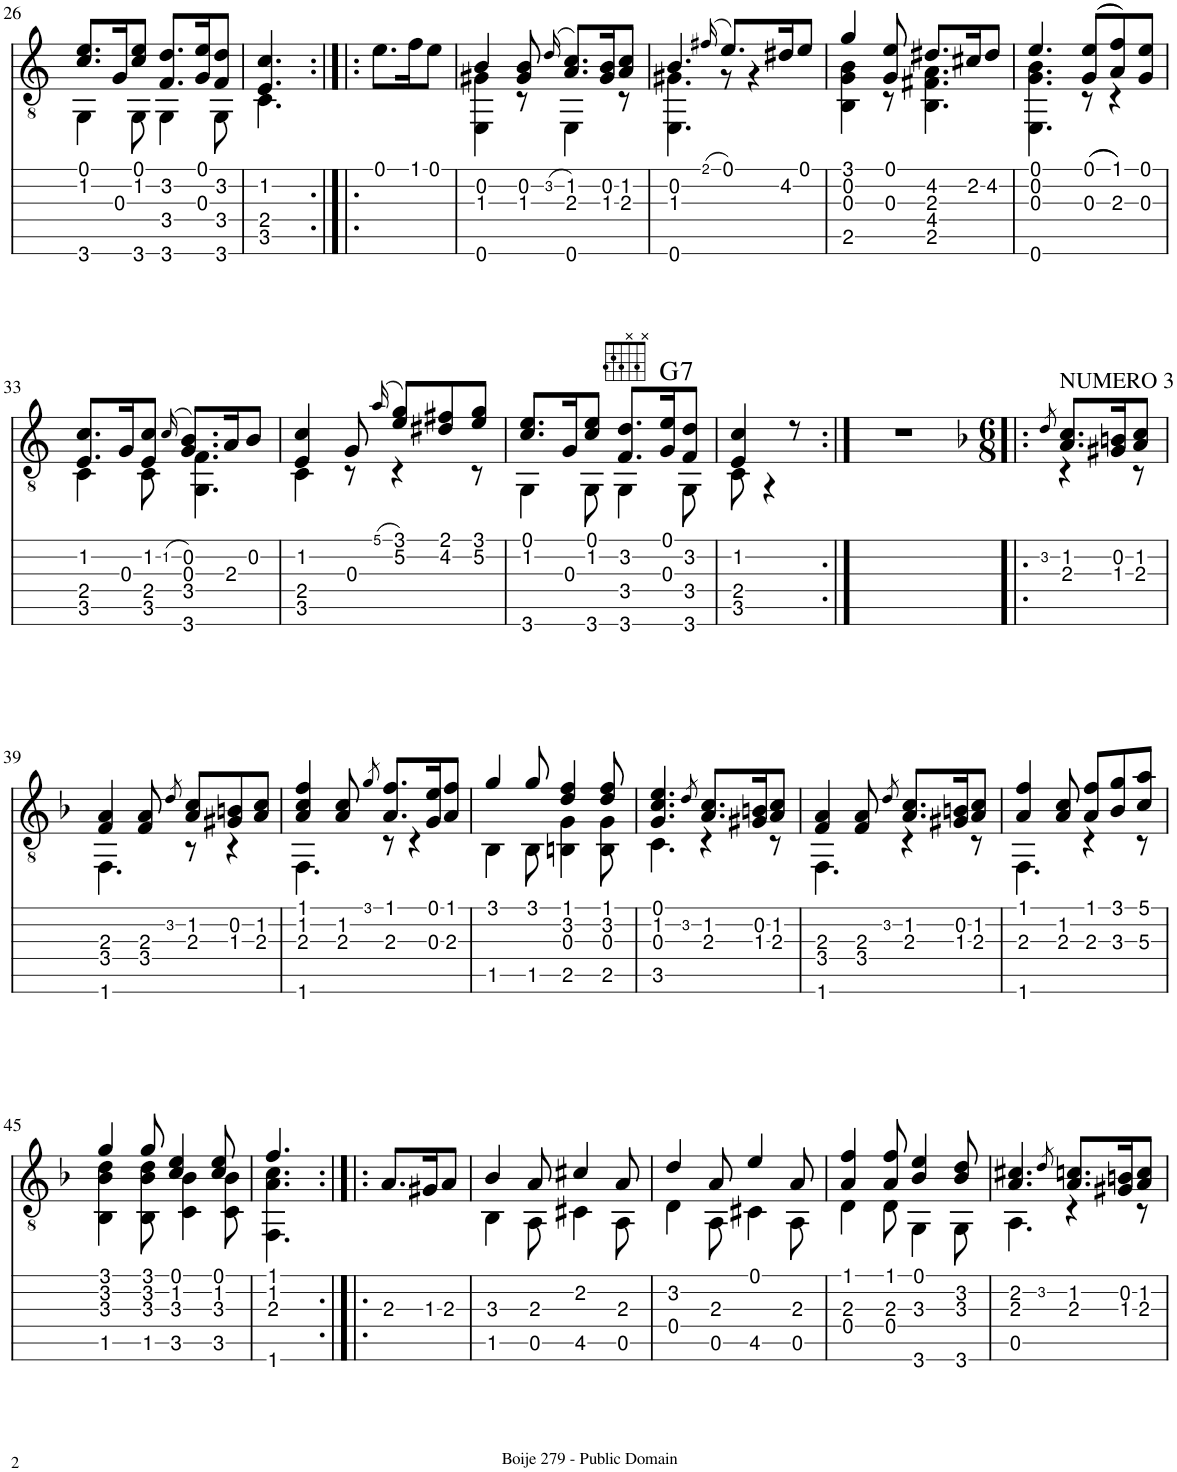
**kern	**kern	**harte
*part1	*part1	*part1
*staff2	*staff1	*
*I"Guitar	*	*
*I'Guit.	*	*
!!LO:PB:g=z
*	*clefGv2	*
*k[]	*k[]	*
*M6/8	*M6/8	*
=26	=26	=26
*^	*^	*
8.c\ 8.e\L	4GG	8.c/ 8.e/L	4GG\	.
16GK	.	16G/K	.	.
8c\ 8e\J	8GG	8c/ 8e/J	8GG\	.
8.F\ 8.d\L	4GG	8.F/ 8.d/L	4GG\	.
16G\ 16e\K	.	16G/ 16e/K	.	.
8F\ 8d\J	8GG	8F/ 8d/J	8GG\	.
=27	=27	=27	=27	=27
4.E 4.c	4.C	4.E/ 4.c/	4.C\	.
*v	*v	*	*	*
*	*v	*v	*
=28:|!|:	=28:|!|:	=28:|!|:
8.eL	8.e\L	.
16fK	16f\K	.
8eJ	8e\J	.
=29	=29	=29
*^	*^	*
4B	4EE 4G#	4B/	4EE\ 4G#X\	.
8G# 8B	8r	8G#/ 8B/	8r	.
qd	.	(16qd/	.	.
8.A\ 8.c\L	4EE	8.A/ 8.c/L)	4EE\	.
16G#\ 16B\K	.	16G#/ 16B/K	.	.
8A\ 8c\J	8r	8A/ 8c/J	8r	.
=30	=30	=30	=30	=30
4.B	4.EE 4.G#	4.B/	4.EE\ 4.G#X\	.
qf#	.	(16qf#X/	.	.
8.eL	8r	8.e/L)	8r	.
.	4r	.	4r	.
16d#K	.	16d#X/K	.	.
8eJ	.	8e/J	.	.
=31	=31	=31	=31	=31
4g	4BB 4G 4B	4g/	4BB\ 4G\ 4B\	.
8G 8e	8r	8G/ 8e/	8r	.
8.d#L	4.BB 4.F# 4.A	8.d#X/L	4.BB\ 4.F#X\ 4.A\	.
16c#K	.	16c#X/K	.	.
8d#J	.	8d#/J	.	.
=32	=32	=32	=32	=32
4.e	4.EE 4.G 4.B	4.e/	4.EE\ 4.G\ 4.B\	.
8G\ 8e\L	8r	((8G/ 8e/L	8r	.
8A\ 8f\	4r	8A/ 8f/))	4r	.
8G\ 8e\J	.	8G/ 8e/J	.	.
!!LO:LB:g=z	!!
=33	=33	=33	=33	=33
8.E\ 8.c\L	4C	8.E/ 8.c/L	4C\	.
16GK	.	16G/K	.	.
8E\ 8c\J	8C	8E/ 8c/J	8C\	.
qc	.	(16qc/	.	.
8.G\ 8.B\L	4.GG 4.F	8.G/ 8.B/L)	4.GG\ 4.F\	.
16AK	.	16A/K	.	.
8BJ	.	8B/J	.	.
=34	=34	=34	=34	=34
4E 4c	4C	4E/ 4c/	4C\	.
8G	8r	8G/	8r	.
qa	.	(16qa/	.	.
8e\ 8g\L	4r	8e/ 8g/L)	4r	.
8d#\ 8f#\	.	8d#X/ 8f#X/	.	.
8e\ 8g\J	8r	8e/ 8g/J	8r	.
=35	=35	=35	=35	=35
8.c\ 8.e\L	4GG	8.c/ 8.e/L	4GG\	.
16GK	.	16G/K	.	.
8c\ 8e\J	8GG	8c/ 8e/J	8GG\	.
8.F\ 8.d\L	4GG	8.F/ 8.d/L	4GG\	.
!	!	!	!	!LO:H:kt=7
16G\ 16e\K	.	16G/ 16e/K	.	G:7
8F\ 8d\J	8GG	8F/ 8d/J	8GG\	.
=36	=36	=36	=36	=36
4E 4c	8C	4E/ 4c/	8C\	.
.	4r	.	4r	.
8r	.	8r	.	.
*v	*v	*	*	*
*	*v	*v	*
=37:|!	=37:|!	=37:|!
2.r	2.r	.
=38!|:	=38!|:	=38!|:
*k[b-]	*k[b-]	*
*M6/8	*M6/8	*
qd	8qd/	.
*^	*^	*
!	!	!LO:TX:a:t=NUMERO 3	!	!
8.A\ 8.c\L	4r	8.A/ 8.c/L	4r	.
16G#\ 16B\K	.	16G#X/ 16Bn/K	.	.
8A\ 8c\J	8r	8A/ 8c/J	8r	.
!!LO:LB:g=z	!!
=39	=39	=39	=39	=39
4F 4A	4.FF	4F/ 4A/	4.FF\	.
8F 8A	.	8F/ 8A/	.	.
qd	.	8qd/	.	.
8A\ 8c\L	8r	8A/ 8c/L	8r	.
8G#\ 8B\	4r	8G#X/ 8Bn/	4r	.
8A\ 8c\J	.	8A/ 8c/J	.	.
=40	=40	=40	=40	=40
4A 4c 4f	4.FF	4A/ 4c/ 4f/	4.FF\	.
8A 8c	.	8A/ 8c/	.	.
qg	.	8qg/	.	.
8.A\ 8.f\L	8r	8.A/ 8.f/L	8r	.
.	4r	.	4r	.
16G\ 16e\K	.	16G/ 16e/K	.	.
8A\ 8f\J	.	8A/ 8f/J	.	.
=41	=41	=41	=41	=41
4g	4BB-	4g/	4BB-\	.
8g	8BB-	8g/	8BB-\	.
4d 4f	4BB 4G	4d/ 4f/	4BBn\ 4G\	.
8d 8f	8BB 8G	8d/ 8f/	8BB\ 8G\	.
=42	=42	=42	=42	=42
4.G 4.c 4.e	4.C	4.G/ 4.c/ 4.e/	4.C\	.
qd	.	8qd/	.	.
8.A\ 8.c\L	4r	8.A/ 8.c/L	4r	.
16G#\ 16B\K	.	16G#X/ 16Bn/K	.	.
8A\ 8c\J	8r	8A/ 8c/J	8r	.
=43	=43	=43	=43	=43
4F 4A	4.FF	4F/ 4A/	4.FF\	.
8F 8A	.	8F/ 8A/	.	.
qd	.	8qd/	.	.
8.A\ 8.c\L	4r	8.A/ 8.c/L	4r	.
16G#\ 16B\K	.	16G#X/ 16Bn/K	.	.
8A\ 8c\J	8r	8A/ 8c/J	8r	.
=44	=44	=44	=44	=44
4A 4f	4.FF	4A/ 4f/	4.FF\	.
8A 8c	.	8A/ 8c/	.	.
8A\ 8f\L	4r	8A/ 8f/L	4r	.
8B-\ 8g\	.	8B-/ 8g/	.	.
8c\ 8a\J	8r	8c/ 8a/J	8r	.
!!LO:LB:g=z	!!
=45	=45	=45	=45	=45
4g	4BB- 4B- 4d	4g/	4BB-\ 4B-\ 4d\	.
8g	8BB- 8B- 8d	8g/	8BB-\ 8B-\ 8d\	.
4c 4e	4C 4B-	4c/ 4e/	4C\ 4B-\	.
8c 8e	8C 8B-	8c/ 8e/	8C\ 8B-\	.
=46	=46	=46	=46	=46
4.f	4.FF 4.A 4.c	4.f/	4.FF\ 4.A\ 4.c\	.
*v	*v	*	*	*
*	*v	*v	*
=47:|!|:	=47:|!|:	=47:|!|:
8.AL	8.A/L	.
16G#K	16G#X/K	.
8AJ	8A/J	.
=48	=48	=48
*^	*^	*
4B-	4BB-	4B-/	4BB-\	.
8A	8AA	8A/	8AA\	.
4c#	4C#	4c#X/	4C#X\	.
8A	8AA	8A/	8AA\	.
=49	=49	=49	=49	=49
4d	4D	4d/	4D\	.
8A	8AA	8A/	8AA\	.
4e	4C#	4e/	4C#X\	.
8A	8AA	8A/	8AA\	.
=50	=50	=50	=50	=50
4A 4f	4D	4A/ 4f/	4D\	.
8A 8f	8D	8A/ 8f/	8D\	.
4B- 4e	4GG	4B-/ 4e/	4GG\	.
8B- 8d	8GG	8B-/ 8d/	8GG\	.
=51	=51	=51	=51	=51
4.A 4.c#	4.AA	4.A/ 4.c#X/	4.AA\	.
qd	.	8qd/	.	.
8.A\ 8.c\L	4r	8.A/ 8.cn/L	4r	.
16G#\ 16B\K	.	16G#X/ 16Bn/K	.	.
8A\ 8c\J	8r	8A/ 8c/J	8r	.
*v	*v	*	*	*
*	*v	*v	*
=	=	=
*-	*-	*-
